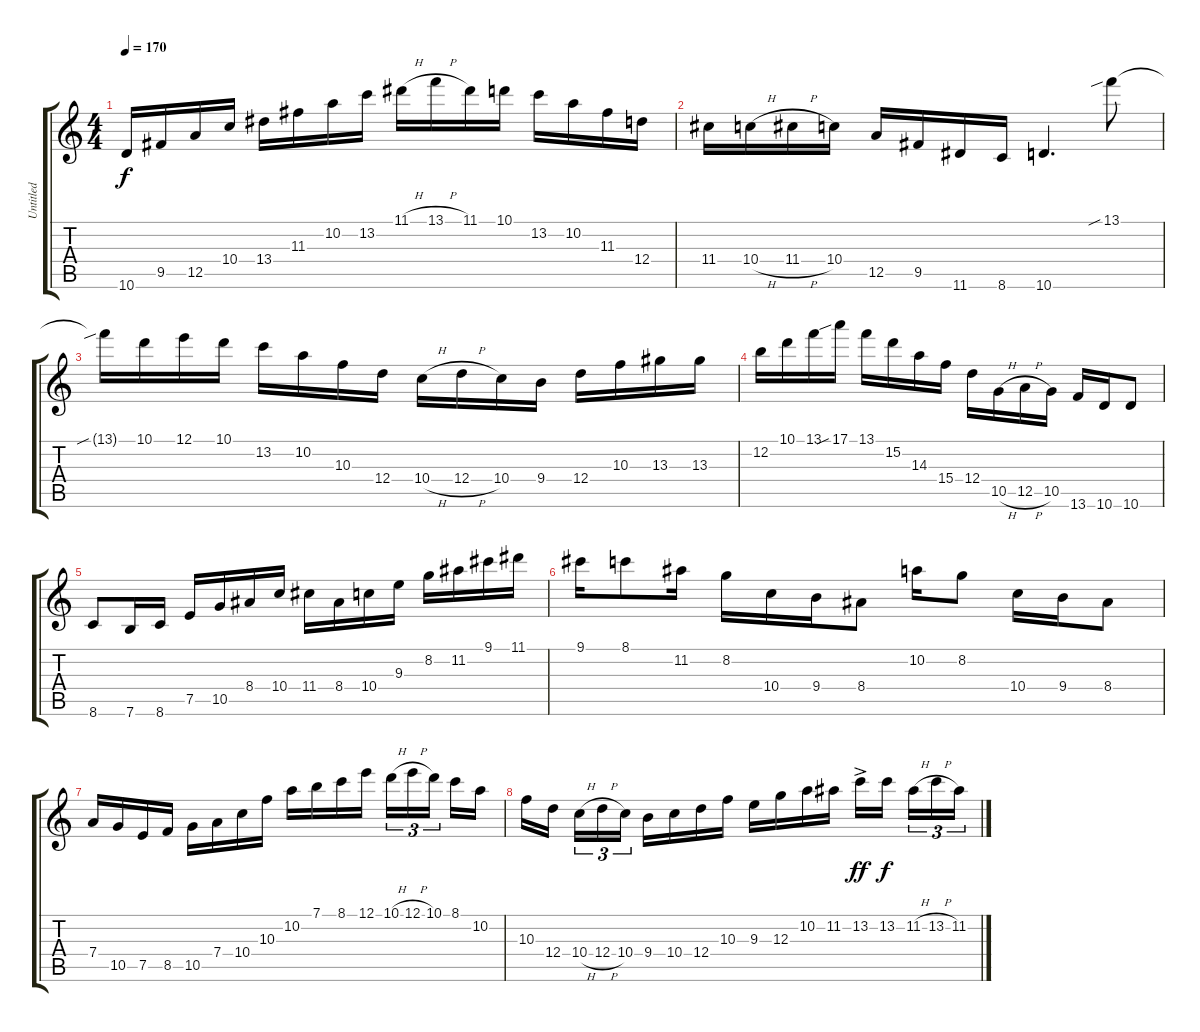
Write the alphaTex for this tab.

\track ("Untitled" "Untitled") {instrument acousticguitarsteel}
\staff {score tabs}
\tuning (E4 B3 G3 D3 A2 E2) {hide}
\ts (4 4)
\tempo 170
\clef g2
\ks c
10.6.16{dy f} 9.5.16 12.5.16 10.4.16 13.4.16 11.3.16 10.2.16 13.2.16 11.1{h}.16 13.1{h}.16 11.1.16 10.1.16 13.2.16 10.2.16 11.3.16 12.4.16 |
11.4.16 10.4{h}.16 11.4{h}.16 10.4.16 12.5.16 9.5.16 11.6.16 8.6.16 10.6.4{d} 13.1{sib}.8 |
13.1{sib t}.16 10.1.16 12.1.16 10.1.16 13.2.16 10.2.16 10.3.16 12.4.16 10.4{h}.16 12.4{h}.16 10.4.16 9.4.16 12.4.16 10.3.16 13.3.16 13.3.16 |
12.2.16 10.1.16 13.1.16 17.1{sib}.16 13.1.16 15.2.16 14.3.16 15.4.16 12.4.16 10.5{h}.16 12.5{h}.16 10.5.16 13.6.16 10.6.16 10.6.8 |
8.6.8 7.6.16 8.6.16 7.5.16 10.5.16 8.4.16 10.4.16 11.4.16 8.4.16 10.4.16 9.3.16 8.2.16 11.2.16 9.1.16 11.1.16 |
9.1.16 8.1.8 11.2.16 8.2.16 10.4.16 9.4.16 8.4.8 10.2.16 8.2.8 10.4.16 9.4.16 8.4.8 |
7.4.16 10.5.16 7.5.16 8.5.16 10.5.16 7.4.16 10.4.16 10.3.16 10.2.16 7.1.16 8.1.16 12.1.16 10.1{h}.16{tu (3 2)} 12.1{h}.16{tu (3 2)} 10.1.16{tu (3 2) beam splitsecondary} 8.1.16 10.2.16 |
10.3.16 12.4.16{beam splitsecondary} 10.4{h}.16{tu (3 2)} 12.4{h}.16{tu (3 2)} 10.4.16{tu (3 2)} 9.4.16 10.4.16 12.4.16 10.3.16 9.3.16 12.3.16 10.2.16 11.2.16 13.2{ac}.16{dy ff} 13.2.16{dy f beam splitsecondary} 11.2{h}.16{tu (3 2)} 13.2{h}.16{tu (3 2)} 11.2.16{tu (3 2)}
